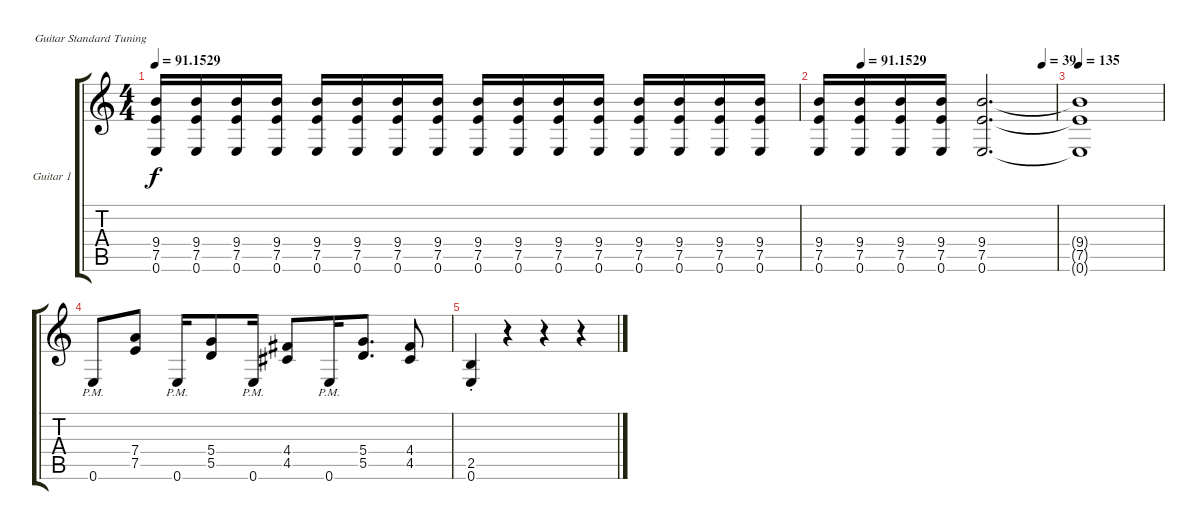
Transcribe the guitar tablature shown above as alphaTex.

\bracketExtendMode groupsimilarinstruments
\firstSystemTrackNameOrientation horizontal
\otherSystemsTrackNameOrientation horizontal
\track ("Guitar 1" "Guitar 1") {instrument overdrivenguitar}
\staff {score tabs}
\tuning (E4 B3 G3 D3 A2 E2)
\ts (4 4)
\tempo
91.1529
\accidentals auto
\clef g2
\ottava regular
\simile none
\ks c
(9.4 7.5 0.6).16{dy f} (9.4 7.5 0.6).16 (9.4 7.5 0.6).16 (9.4 7.5 0.6).16 (9.4 7.5 0.6).16 (9.4 7.5 0.6).16 (9.4 7.5 0.6).16 (9.4 7.5 0.6).16 (9.4 7.5 0.6).16 (9.4 7.5 0.6).16 (9.4 7.5 0.6).16 (9.4 7.5 0.6).16 (9.4 7.5 0.6).16 (9.4 7.5 0.6).16 (9.4 7.5 0.6).16 (9.4 7.5 0.6).16 |
\tempo (91.1529 0.18125)
\tempo (39 0.94375)
(9.4 7.5 0.6).16 (9.4 7.5 0.6).16 (9.4 7.5 0.6).16 (9.4 7.5 0.6).16 (9.4 7.5 0.6).2{d} |
\tempo 135
(9.4{t} 7.5{t} 0.6{t}).1 |
0.6{pm}.8 (7.4 7.5).8 0.6{pm}.16 (5.4 5.5).8 0.6{pm}.16 (4.4 4.5).8 0.6{pm}.16 (5.4 5.5).8{d} (4.4 4.5).8 |
(2.5{st} 0.6{st}).4 r.4 r.4 r.4
